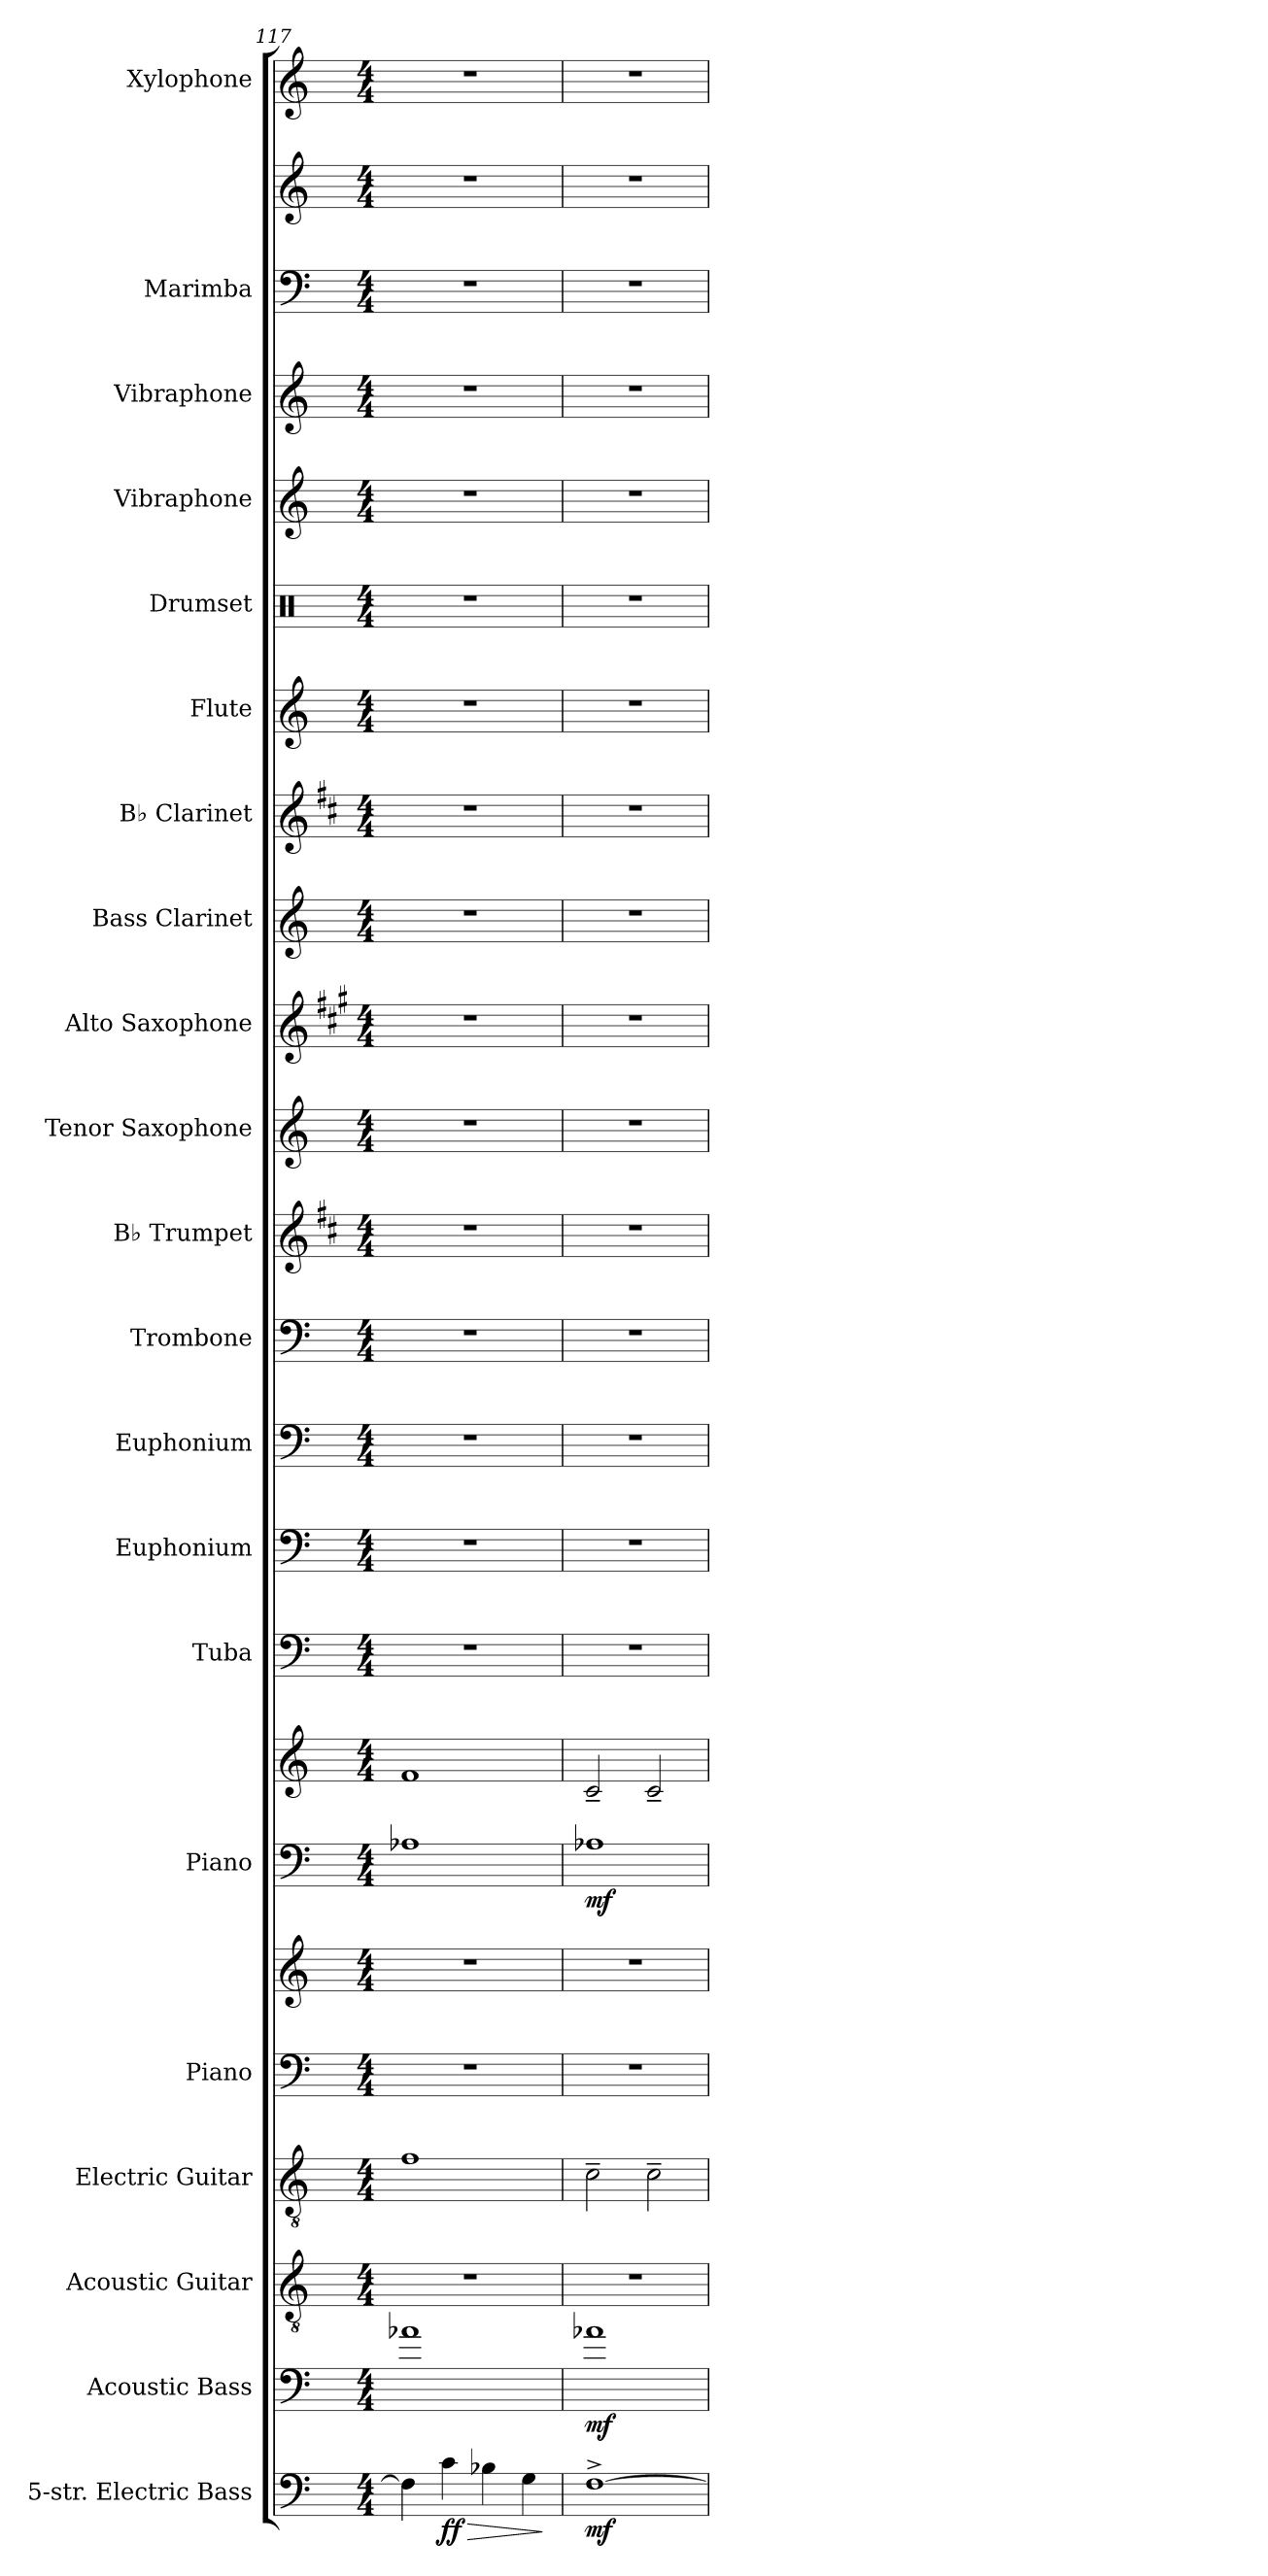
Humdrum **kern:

**kern	**dynam	**kern	**dynam	**kern	**kern	**kern	**kern	**kern	**kern	**dynam	**kern	**kern	**kern	**kern	**kern	**kern	**kern	**kern	**kern	**kern	**kern	**kern	**kern	**kern	**kern	**kern
*part21	*part21	*part20	*part20	*part19	*part18	*part17	*part17	*part16	*part16	*part16	*part15	*part14	*part13	*part12	*part11	*part10	*part9	*part8	*part7	*part6	*part5	*part4	*part3	*part2	*part2	*part1
*staff24	*staff24	*staff23	*staff23	*staff22	*staff21	*staff20	*staff19	*staff18	*staff17	*staff17/18	*staff16	*staff15	*staff14	*staff13	*staff12	*staff11	*staff10	*staff9	*staff8	*staff7	*staff6	*staff5	*staff4	*staff3	*staff2	*staff1
*I"5-str. Electric Bass	*	*I"Acoustic Bass	*	*I"Acoustic Guitar	*I"Electric Guitar	*I"Piano	*	*I"Piano	*	*	*I"Tuba	*I"Euphonium	*I"Euphonium	*I"Trombone	*I"B♭ Trumpet	*I"Tenor Saxophone	*I"Alto Saxophone	*I"Bass Clarinet	*I"B♭ Clarinet	*I"Flute	*I"Drumset	*I"Vibraphone	*I"Vibraphone	*I"Marimba	*	*I"Xylophone
*I'El. B.	*	*I'Bass	*	*I'Guit.	*I'El. Guit.	*I'Pno.	*	*I'Pno.	*	*	*I'Tba.	*I'Euph.	*I'Euph.	*I'Tbn.	*I'B♭ Tpt.	*I'T. Sax.	*I'A. Sax.	*I'B. Cl.	*I'B♭ Cl.	*I'Fl.	*I'Drs.	*I'Vib.	*I'Vib.	*I'Mrm.	*	*I'Xyl.
*clefF4	*	*clefF4	*	*clefGv2	*clefGv2	*clefF4	*clefG2	*clefF4	*clefG2	*	*clefF4	*clefF4	*clefF4	*clefF4	*clefG2	*clefG2	*clefG2	*clefG2	*clefG2	*clefG2	*clefX	*clefG2	*clefG2	*clefF4	*clefG2	*clefG2
*ITrd7c12	*	*ITrd7c12	*	*	*	*	*	*	*	*	*	*	*	*	*ITrd1c2	*ITrd8c14	*ITrd5c9	*ITrd8c14	*ITrd1c2	*	*	*	*	*	*	*ITrd-7c-12
*k[]	*	*k[]	*	*k[]	*k[]	*k[]	*k[]	*k[]	*k[]	*	*k[]	*k[]	*k[]	*k[]	*k[]	*k[]	*k[]	*k[]	*k[]	*k[]	*k[]	*k[]	*k[]	*k[]	*k[]	*k[]
*M4/4	*	*M4/4	*	*M4/4	*M4/4	*M4/4	*M4/4	*M4/4	*M4/4	*	*M4/4	*M4/4	*M4/4	*M4/4	*M4/4	*M4/4	*M4/4	*M4/4	*M4/4	*M4/4	*M4/4	*M4/4	*M4/4	*M4/4	*M4/4	*M4/4
=117	=117	=117	=117	=117	=117	=117	=117	=117	=117	=117	=117	=117	=117	=117	=117	=117	=117	=117	=117	=117	=117	=117	=117	=117	=117	=117
4FF\]	.	1A-X	.	1r	1f	1r	1r	1A-X	1f	.	1r	1r	1r	1r	1r	1r	1r	1r	1r	1r	1r	1r	1r	1r	1r	1r
!	!LO:HP:b	!	!	!	!	!	!	!	!	!	!	!	!	!	!	!	!	!	!	!	!	!	!	!	!	!
!	!LO:DY:n=1:b	!	!	!	!	!	!	!	!	!	!	!	!	!	!	!	!	!	!	!	!	!	!	!	!	!
4C\	> ff	.	.	.	.	.	.	.	.	.	.	.	.	.	.	.	.	.	.	.	.	.	.	.	.	.
4BB-X\	.	.	.	.	.	.	.	.	.	.	.	.	.	.	.	.	.	.	.	.	.	.	.	.	.	.
4GG\	.	.	.	.	.	.	.	.	.	.	.	.	.	.	.	.	.	.	.	.	.	.	.	.	.	.
.	]	.	.	.	.	.	.	.	.	.	.	.	.	.	.	.	.	.	.	.	.	.	.	.	.	.
=118	=118	=118	=118	=118	=118	=118	=118	=118	=118	=118	=118	=118	=118	=118	=118	=118	=118	=118	=118	=118	=118	=118	=118	=118	=118	=118
!	!LO:DY:b	!	!LO:DY:b	!	!	!	!	!	!	!LO:DY:b=2	!	!	!	!	!	!	!	!	!	!	!	!	!	!	!	!
[1FF^	mf	1A-X	mf	1r	2c~\	1r	1r	1A-X	2c~/	mf	1r	1r	1r	1r	1r	1r	1r	1r	1r	1r	1r	1r	1r	1r	1r	1r
.	.	.	.	.	2c~\	.	.	.	2c~/	.	.	.	.	.	.	.	.	.	.	.	.	.	.	.	.	.
=	=	=	=	=	=	=	=	=	=	=	=	=	=	=	=	=	=	=	=	=	=	=	=	=	=	=
*-	*-	*-	*-	*-	*-	*-	*-	*-	*-	*-	*-	*-	*-	*-	*-	*-	*-	*-	*-	*-	*-	*-	*-	*-	*-	*-
